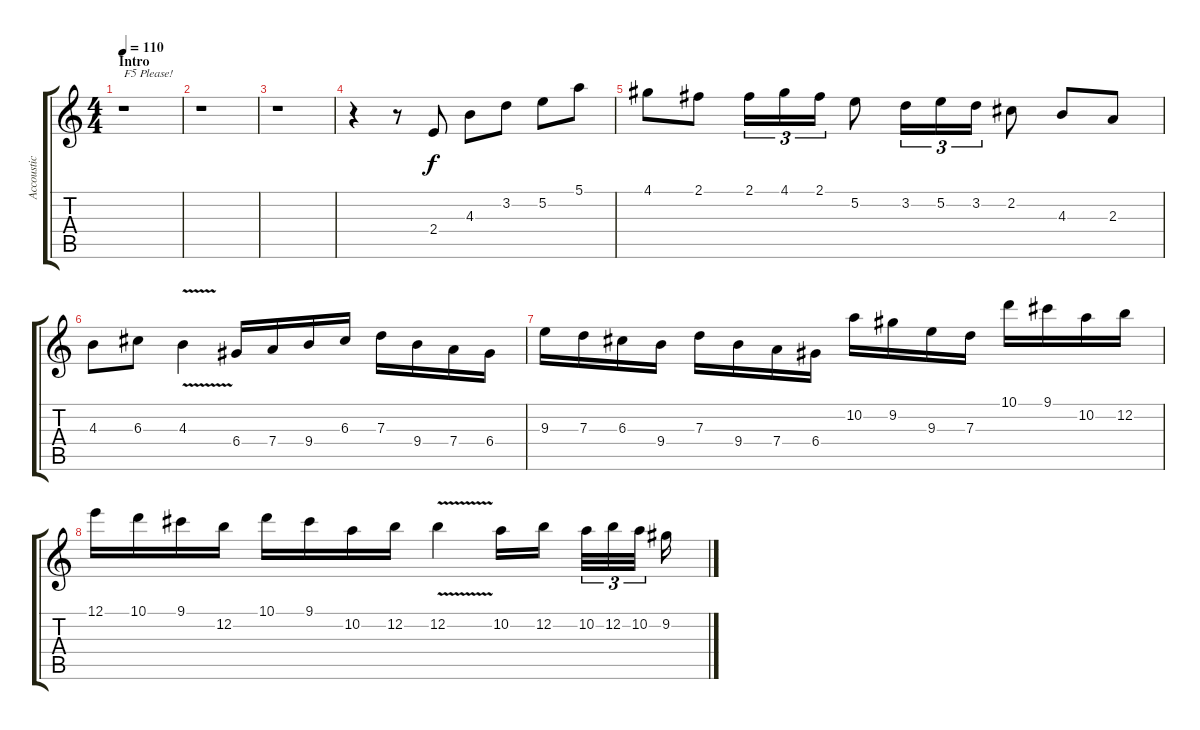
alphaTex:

\track ("Accoustic Guitar" "Accoustic ") {instrument acousticguitarsteel}
\staff {score tabs}
\tuning (E4 B3 G3 D3 A2 E2) {hide}
\ts (4 4)
\section ("" "Intro")
\tempo 110
\clef g2
\ks c
r.1{txt "F5 Please!" dy f instrument acousticguitarsteel} |
r.1 |
r.1 |
r.4 r.8 2.4.8 4.3.8 3.2.8 5.2.8 5.1.8 |
4.1.8 2.1.8 2.1.16{tu (3 2)} 4.1.16{tu (3 2)} 2.1.16{tu (3 2)} 5.2.8 3.2.16{tu (3 2)} 5.2.16{tu (3 2)} 3.2.16{tu (3 2)} 2.2.8 4.3.8 2.3.8 |
4.3.8 6.3.8 4.3{v}.4 6.4.16 7.4.16 9.4.16 6.3.16 7.3.16 9.4.16 7.4.16 6.4.16 |
9.3.16 7.3.16 6.3.16 9.4.16 7.3.16 9.4.16 7.4.16 6.4.16 10.2.16 9.2.16 9.3.16 7.3.16 10.1.16 9.1.16 10.2.16 12.2.16 |
12.1.16 10.1.16 9.1.16 12.2.16 10.1.16 9.1.16 10.2.16 12.2.16 12.2{v}.4 10.2.16 12.2.16 10.2.32{tu (3 2)} 12.2.32{tu (3 2)} 10.2.32{tu (3 2)} 9.2.16
